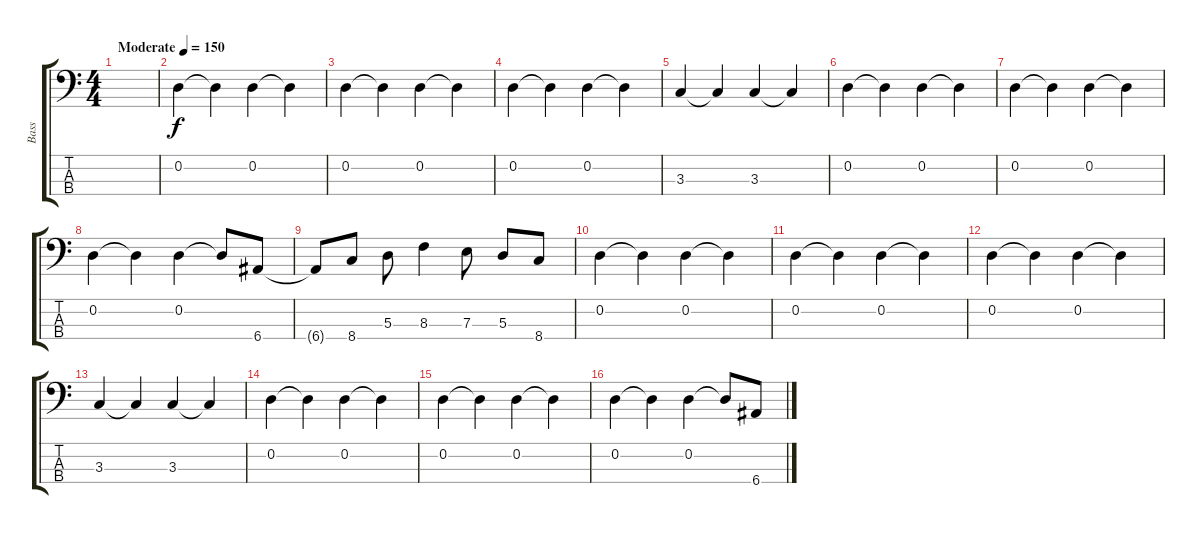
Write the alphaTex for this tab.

\track ("Bass" "Bass") {instrument electricbassfinger}
\staff {score tabs}
\tuning (G2 D2 A1 E1) {hide}
\ts (4 4)
\tempo (150 "Moderate")
\clef f4
\ks c
|
0.2.4 0.2{t}.4 0.2.4 0.2{t}.4 |
0.2.4 0.2{t}.4 0.2.4 0.2{t}.4 |
0.2.4 0.2{t}.4 0.2.4 0.2{t}.4 |
3.3.4 3.3{t}.4 3.3.4 3.3{t}.4 |
0.2.4 0.2{t}.4 0.2.4 0.2{t}.4 |
0.2.4 0.2{t}.4 0.2.4 0.2{t}.4 |
0.2.4 0.2{t}.4 0.2.4 0.2{t}.8 6.4.8 |
6.4{t}.8 8.4.8 5.3.8 8.3.4 7.3.8 5.3.8 8.4.8 |
0.2.4 0.2{t}.4 0.2.4 0.2{t}.4 |
0.2.4 0.2{t}.4 0.2.4 0.2{t}.4 |
0.2.4 0.2{t}.4 0.2.4 0.2{t}.4 |
3.3.4 3.3{t}.4 3.3.4 3.3{t}.4 |
0.2.4 0.2{t}.4 0.2.4 0.2{t}.4 |
0.2.4 0.2{t}.4 0.2.4 0.2{t}.4 |
0.2.4 0.2{t}.4 0.2.4 0.2{t}.8 6.4.8
